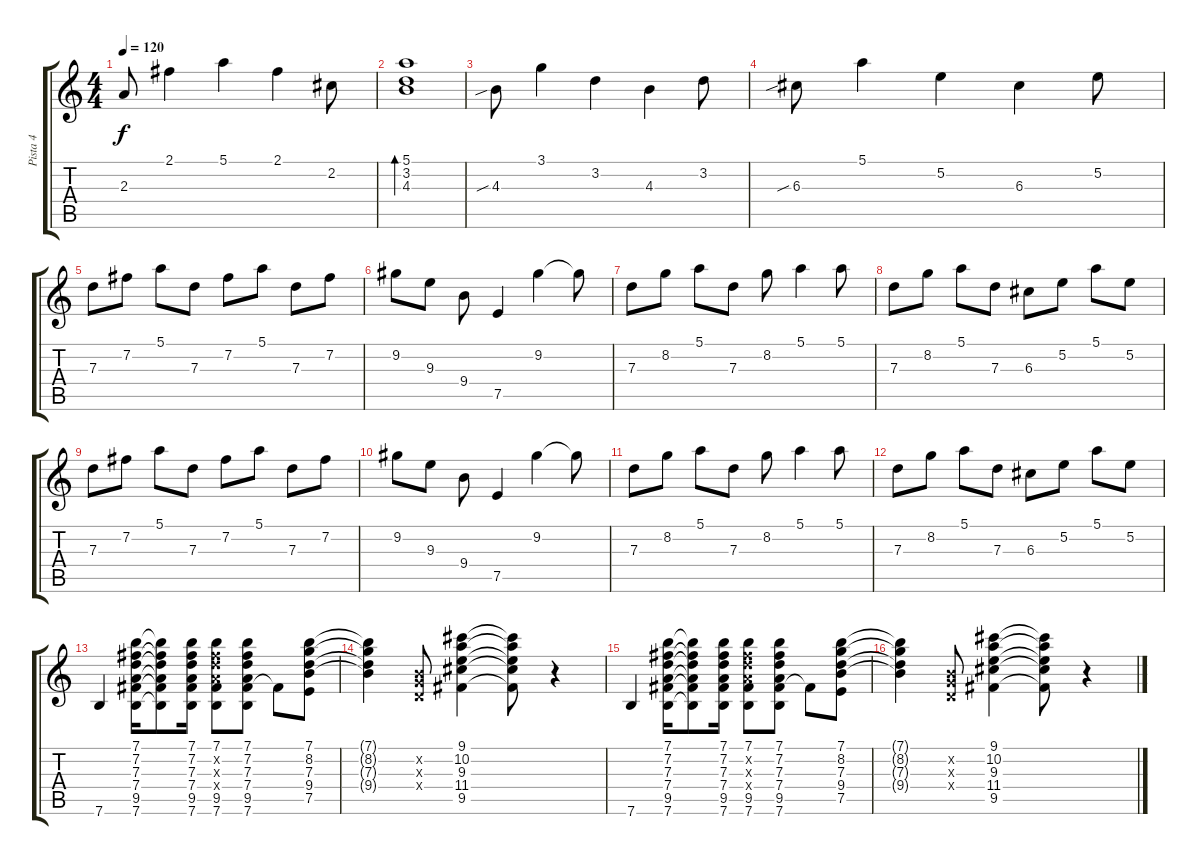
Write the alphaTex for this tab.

\track ("Pista 4" "Pista 4") {instrument electricguitarclean}
\staff {score tabs}
\tuning (E4 B3 G3 D3 A2 E2) {hide}
\ts (4 4)
\tempo 120
\clef g2
\ks c
2.3.8{dy f} 2.1.4 5.1.4 2.1.4 2.2.8 |
(5.1 3.2 4.3).1{bd 480} |
4.3{sib}.8 3.1.4 3.2.4 4.3.4 3.2.8 |
6.3{sib}.8 5.1.4 5.2.4 6.3.4 5.2.8 |
7.3.8 7.2.8 5.1.8 7.3.8 7.2.8 5.1.8 7.3.8 7.2.8 |
9.2.8 9.3.8 9.4.8 7.5.4 9.2.4 9.2{t}.8 |
7.3.8 8.2.8 5.1.8 7.3.8 8.2.8 5.1.4 5.1.8 |
7.3.8 8.2.8 5.1.8 7.3.8 6.3.8 5.2.8 5.1.8 5.2.8 |
7.3.8 7.2.8 5.1.8 7.3.8 7.2.8 5.1.8 7.3.8 7.2.8 |
9.2.8 9.3.8 9.4.8 7.5.4 9.2.4 9.2{t}.8 |
7.3.8 8.2.8 5.1.8 7.3.8 8.2.8 5.1.4 5.1.8 |
7.3.8 8.2.8 5.1.8 7.3.8 6.3.8 5.2.8 5.1.8 5.2.8 |
7.6.4 (7.1 7.2 7.3 7.4 9.5 7.6).16 (7.1{t} 7.2{t} 7.3{t} 7.4{t} 9.5{t} 7.6{t}).8 (7.1 7.2 7.3 7.4 9.5 7.6).16 (7.1 7.2{x} 7.3{x} 7.4{x} 9.5 7.6).8 (7.1 7.2 7.3 7.4 9.5 7.6).8 9.5{t}.8 (7.1 8.2 7.3 9.4 7.5).8 |
(7.1{t} 8.2{t} 7.3{t} 9.4{t}).4 (0.2{x} 0.3{x} 0.4{x}).8 (9.1 10.2 9.3 11.4 9.5).4 (9.1{t} 10.2{t} 9.3{t} 11.4{t} 9.5{t}).8 r.4 |
7.6.4 (7.1 7.2 7.3 7.4 9.5 7.6).16 (7.1{t} 7.2{t} 7.3{t} 7.4{t} 9.5{t} 7.6{t}).8 (7.1 7.2 7.3 7.4 9.5 7.6).16 (7.1 7.2{x} 7.3{x} 7.4{x} 9.5 7.6).8 (7.1 7.2 7.3 7.4 9.5 7.6).8 9.5{t}.8 (7.1 8.2 7.3 9.4 7.5).8 |
(7.1{t} 8.2{t} 7.3{t} 9.4{t}).4 (0.2{x} 0.3{x} 0.4{x}).8 (9.1 10.2 9.3 11.4 9.5).4 (9.1{t} 10.2{t} 9.3{t} 11.4{t} 9.5{t}).8 r.4
